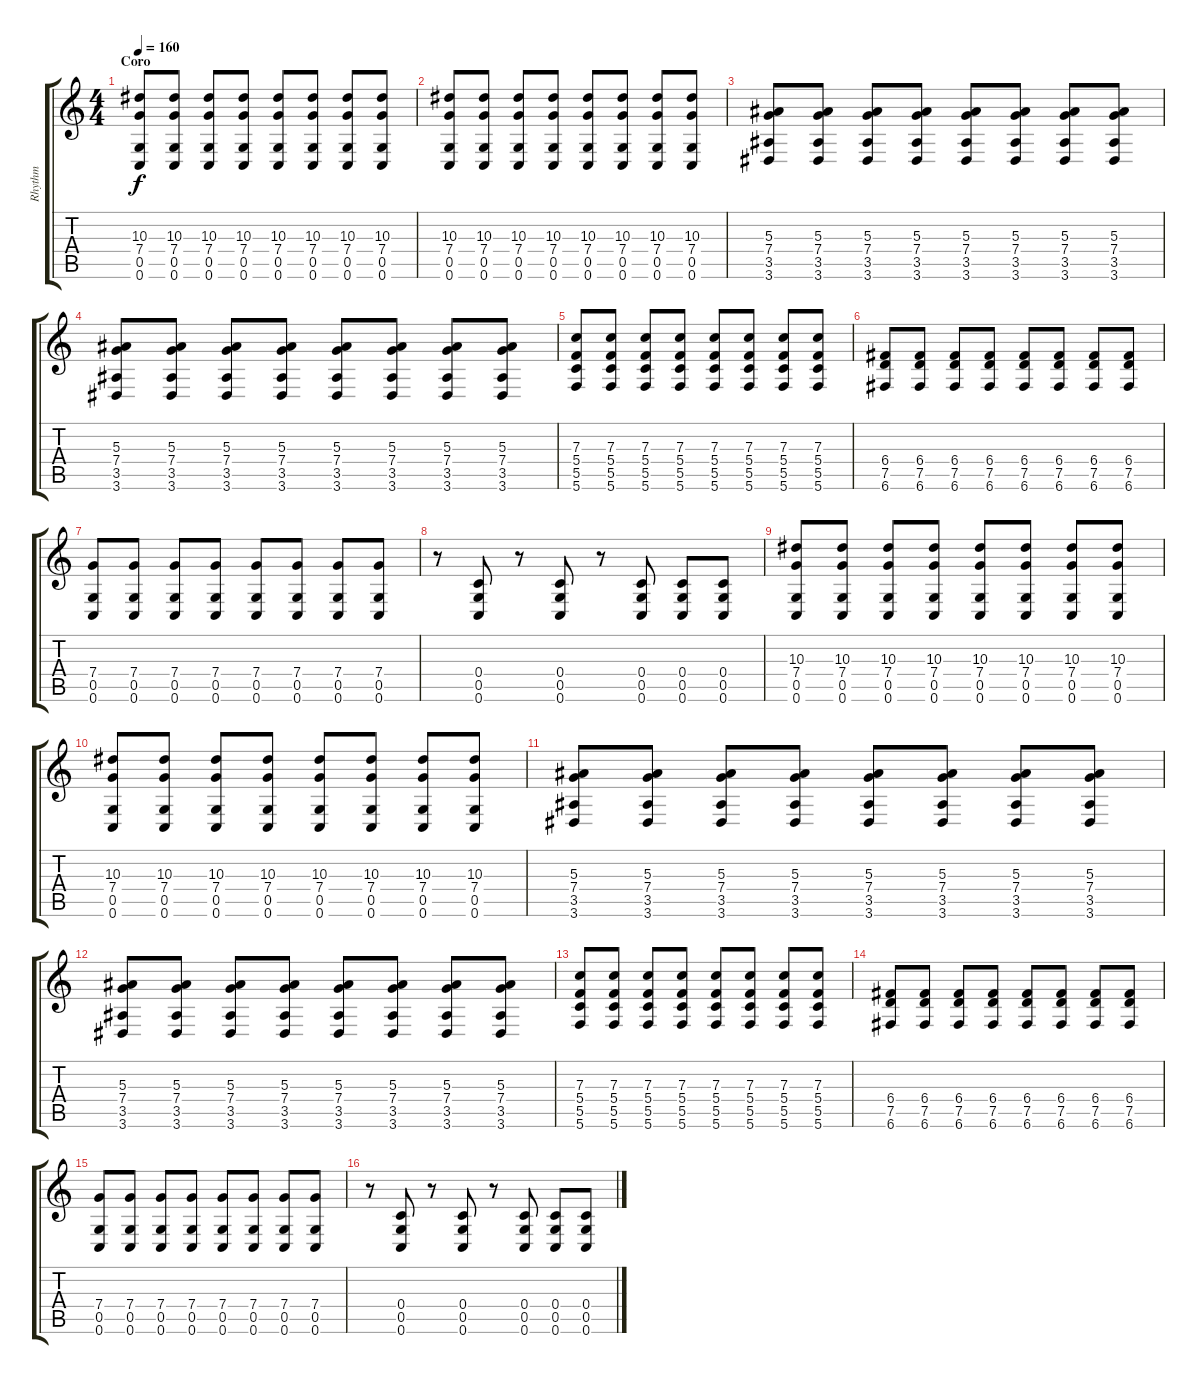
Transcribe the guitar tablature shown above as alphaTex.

\track ("Rhythm" "Rhythm") {instrument distortionguitar}
\staff {score tabs}
\tuning (D4 A3 F3 C3 G2 C2) {hide}
\ts (4 4)
\section ("" "Coro")
\tempo 160
\clef g2
\ks c
(10.3 7.4 0.5 0.6).8{dy f} (10.3 7.4 0.5 0.6).8 (10.3 7.4 0.5 0.6).8 (10.3 7.4 0.5 0.6).8 (10.3 7.4 0.5 0.6).8 (10.3 7.4 0.5 0.6).8 (10.3 7.4 0.5 0.6).8 (10.3 7.4 0.5 0.6).8 |
(10.3 7.4 0.5 0.6).8 (10.3 7.4 0.5 0.6).8 (10.3 7.4 0.5 0.6).8 (10.3 7.4 0.5 0.6).8 (10.3 7.4 0.5 0.6).8 (10.3 7.4 0.5 0.6).8 (10.3 7.4 0.5 0.6).8 (10.3 7.4 0.5 0.6).8 |
(5.3 7.4 3.5 3.6).8 (5.3 7.4 3.5 3.6).8 (5.3 7.4 3.5 3.6).8 (5.3 7.4 3.5 3.6).8 (5.3 7.4 3.5 3.6).8 (5.3 7.4 3.5 3.6).8 (5.3 7.4 3.5 3.6).8 (5.3 7.4 3.5 3.6).8 |
(5.3 7.4 3.5 3.6).8 (5.3 7.4 3.5 3.6).8 (5.3 7.4 3.5 3.6).8 (5.3 7.4 3.5 3.6).8 (5.3 7.4 3.5 3.6).8 (5.3 7.4 3.5 3.6).8 (5.3 7.4 3.5 3.6).8 (5.3 7.4 3.5 3.6).8 |
(7.3 5.4 5.5 5.6).8 (7.3 5.4 5.5 5.6).8 (7.3 5.4 5.5 5.6).8 (7.3 5.4 5.5 5.6).8 (7.3 5.4 5.5 5.6).8 (7.3 5.4 5.5 5.6).8 (7.3 5.4 5.5 5.6).8 (7.3 5.4 5.5 5.6).8 |
(6.4 7.5 6.6).8 (6.4 7.5 6.6).8 (6.4 7.5 6.6).8 (6.4 7.5 6.6).8 (6.4 7.5 6.6).8 (6.4 7.5 6.6).8 (6.4 7.5 6.6).8 (6.4 7.5 6.6).8 |
(7.4 0.5 0.6).8 (7.4 0.5 0.6).8 (7.4 0.5 0.6).8 (7.4 0.5 0.6).8 (7.4 0.5 0.6).8 (7.4 0.5 0.6).8 (7.4 0.5 0.6).8 (7.4 0.5 0.6).8 |
r.8 (0.4 0.5 0.6).8 r.8 (0.4 0.5 0.6).8 r.8 (0.4 0.5 0.6).8 (0.4 0.5 0.6).8 (0.4 0.5 0.6).8 |
(10.3 7.4 0.5 0.6).8 (10.3 7.4 0.5 0.6).8 (10.3 7.4 0.5 0.6).8 (10.3 7.4 0.5 0.6).8 (10.3 7.4 0.5 0.6).8 (10.3 7.4 0.5 0.6).8 (10.3 7.4 0.5 0.6).8 (10.3 7.4 0.5 0.6).8 |
(10.3 7.4 0.5 0.6).8 (10.3 7.4 0.5 0.6).8 (10.3 7.4 0.5 0.6).8 (10.3 7.4 0.5 0.6).8 (10.3 7.4 0.5 0.6).8 (10.3 7.4 0.5 0.6).8 (10.3 7.4 0.5 0.6).8 (10.3 7.4 0.5 0.6).8 |
(5.3 7.4 3.5 3.6).8 (5.3 7.4 3.5 3.6).8 (5.3 7.4 3.5 3.6).8 (5.3 7.4 3.5 3.6).8 (5.3 7.4 3.5 3.6).8 (5.3 7.4 3.5 3.6).8 (5.3 7.4 3.5 3.6).8 (5.3 7.4 3.5 3.6).8 |
(5.3 7.4 3.5 3.6).8 (5.3 7.4 3.5 3.6).8 (5.3 7.4 3.5 3.6).8 (5.3 7.4 3.5 3.6).8 (5.3 7.4 3.5 3.6).8 (5.3 7.4 3.5 3.6).8 (5.3 7.4 3.5 3.6).8 (5.3 7.4 3.5 3.6).8 |
(7.3 5.4 5.5 5.6).8 (7.3 5.4 5.5 5.6).8 (7.3 5.4 5.5 5.6).8 (7.3 5.4 5.5 5.6).8 (7.3 5.4 5.5 5.6).8 (7.3 5.4 5.5 5.6).8 (7.3 5.4 5.5 5.6).8 (7.3 5.4 5.5 5.6).8 |
(6.4 7.5 6.6).8 (6.4 7.5 6.6).8 (6.4 7.5 6.6).8 (6.4 7.5 6.6).8 (6.4 7.5 6.6).8 (6.4 7.5 6.6).8 (6.4 7.5 6.6).8 (6.4 7.5 6.6).8 |
(7.4 0.5 0.6).8 (7.4 0.5 0.6).8 (7.4 0.5 0.6).8 (7.4 0.5 0.6).8 (7.4 0.5 0.6).8 (7.4 0.5 0.6).8 (7.4 0.5 0.6).8 (7.4 0.5 0.6).8 |
r.8 (0.4 0.5 0.6).8 r.8 (0.4 0.5 0.6).8 r.8 (0.4 0.5 0.6).8 (0.4 0.5 0.6).8 (0.4 0.5 0.6).8
